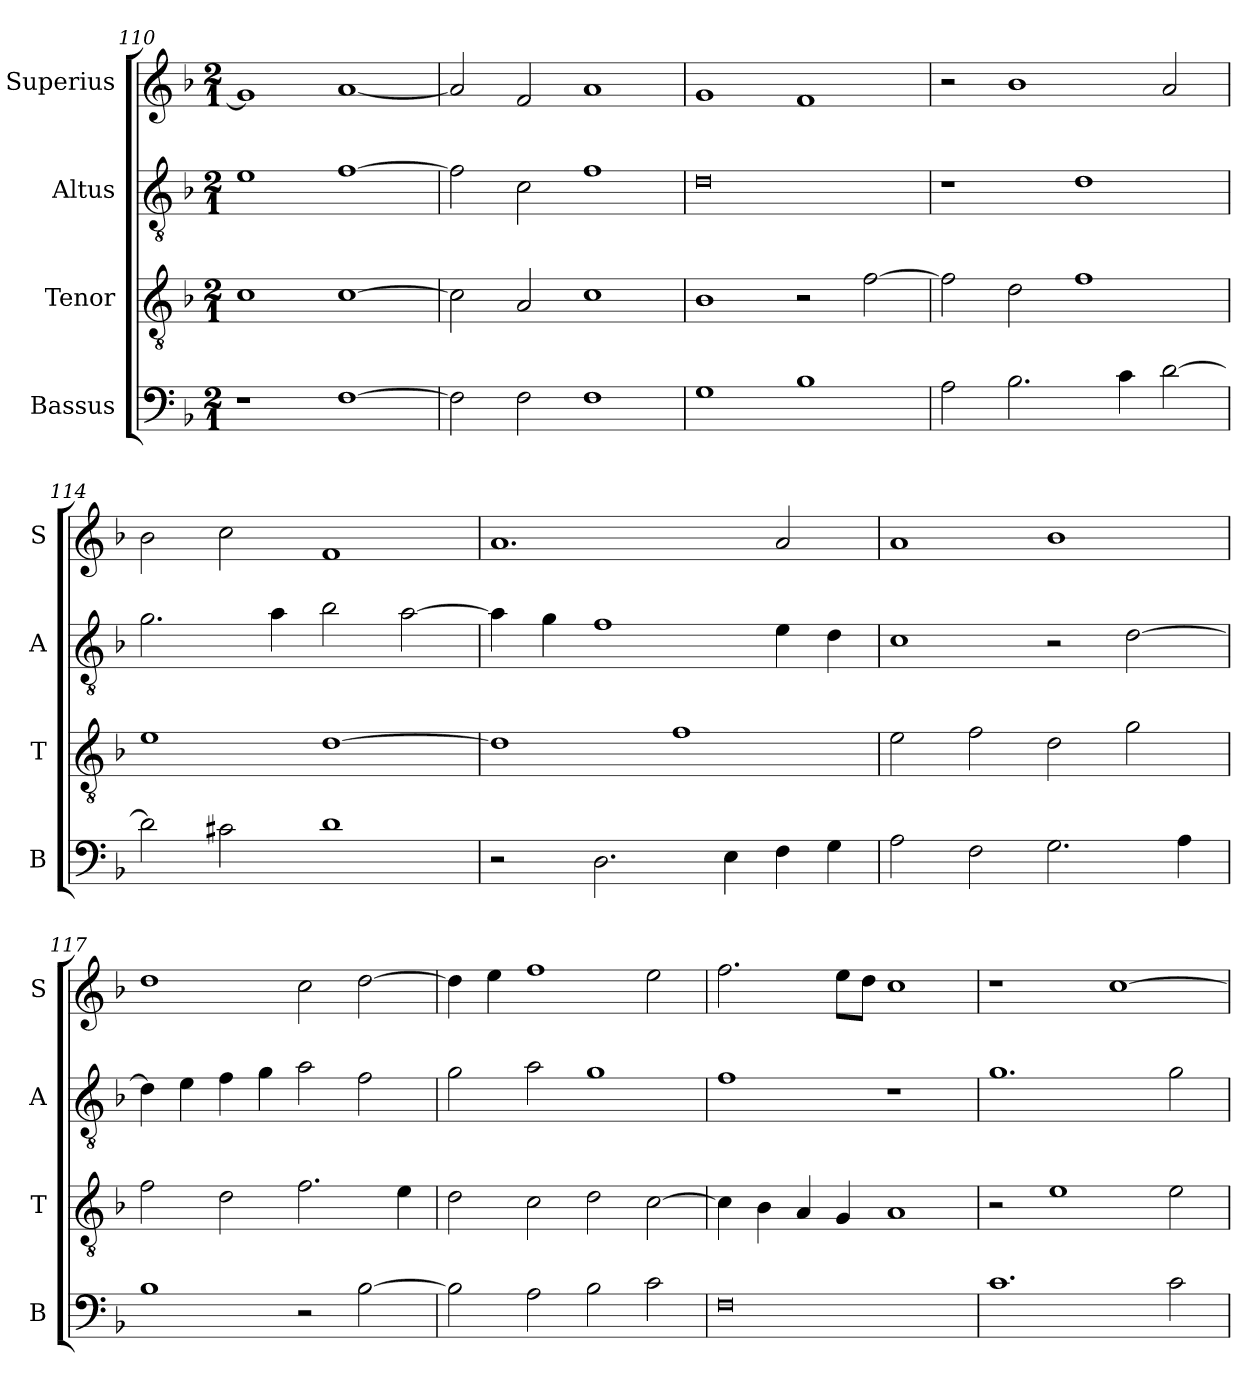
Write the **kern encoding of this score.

**kern	**kern	**kern	**kern
*part4	*part3	*part2	*part1
*staff4	*staff3	*staff2	*staff1
*I"Bassus	*I"Tenor	*I"Altus	*I"Superius
*I'B	*I'T	*I'A	*I'S
*clefF4	*clefGv2	*clefGv2	*clefG2
*k[b-]	*k[b-]	*k[b-]	*k[b-]
*F:	*F:	*F:	*F:
*M2/1	*M2/1	*M2/1	*M2/1
=110	=110	=110	=110
1r	1c	1e	1g]
[1F	[1c	[1f	[1a
=111	=111	=111	=111
2F]	2c]	2f]	2a]
2F	2A	2c	2f
1F	1c	1f	1a
=112	=112	=112	=112
1G	1B-	0d	1g
1B-	2r	.	1f
.	[2f	.	.
=113	=113	=113	=113
2A	2f]	1r	2r
2.B-	2d	.	1b-
.	1f	1d	.
4c	.	.	.
[2d	.	.	2a
=114	=114	=114	=114
2d]	1e	2.g	2b-
2c#X	.	.	2cc
.	.	4a	.
1d	[1d	2b-	1f
.	.	[2a	.
=115	=115	=115	=115
2r	1d]	4a]	1.a
.	.	4g	.
2.D	.	1f	.
.	1f	.	.
4E	.	.	.
4F	.	4e	2a
4G	.	4d	.
=116	=116	=116	=116
2A	2e	1c	1a
2F	2f	.	.
2.G	2d	2r	1b-
.	2g	[2d	.
4A	.	.	.
=117	=117	=117	=117
1B-	2f	4d]	1dd
.	.	4e	.
.	2d	4f	.
.	.	4g	.
2r	2.f	2a	2cc
[2B-	.	2f	[2dd
.	4e	.	.
=118	=118	=118	=118
2B-]	2d	2g	4dd]
.	.	.	4ee
2A	2c	2a	1ff
2B-	2d	1g	.
2c	[2c	.	2ee
=119	=119	=119	=119
0F	4c]	1f	2.ff
.	4B-	.	.
.	4A	.	.
.	4G	.	8eeL
.	.	.	8ddJ
.	1A	1r	1cc
=120	=120	=120	=120
1.c	2r	1.g	1r
.	1e	.	.
.	.	.	[1cc
2c	2e	2g	.
=	=	=	=
*-	*-	*-	*-
